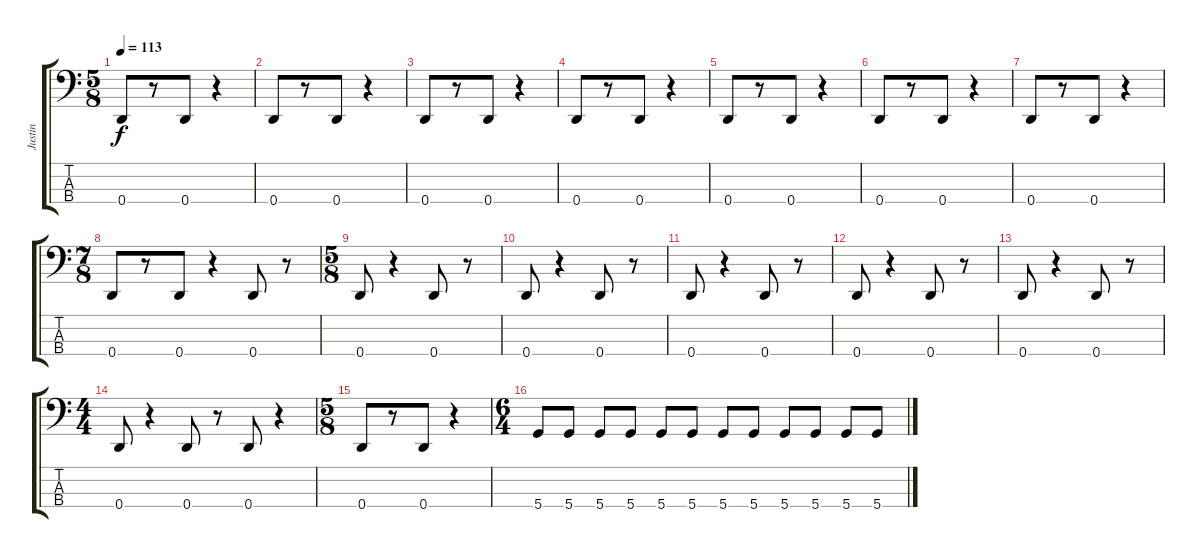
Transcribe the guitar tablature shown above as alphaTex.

\track ("Justin" "Justin") {instrument electricbassfinger}
\staff {score tabs}
\tuning (G2 D2 A1 D1) {hide}
\ts (5 8)
\tempo 113
\clef f4
\ks c
0.4.8{dy f} r.8 0.4.8 r.4 |
0.4.8 r.8 0.4.8 r.4 |
0.4.8 r.8 0.4.8 r.4 |
0.4.8 r.8 0.4.8 r.4 |
0.4.8 r.8 0.4.8 r.4 |
0.4.8 r.8 0.4.8 r.4 |
0.4.8 r.8 0.4.8 r.4 |
\ts (7 8)
0.4.8 r.8 0.4.8 r.4 0.4.8 r.8 |
\ts (5 8)
0.4.8 r.4 0.4.8 r.8 |
0.4.8 r.4 0.4.8 r.8 |
0.4.8 r.4 0.4.8 r.8 |
0.4.8 r.4 0.4.8 r.8 |
0.4.8 r.4 0.4.8 r.8 |
\ts (4 4)
0.4.8 r.4 0.4.8 r.8 0.4.8 r.4 |
\ts (5 8)
0.4.8 r.8 0.4.8 r.4 |
\ts (6 4)
5.4.8 5.4.8 5.4.8 5.4.8 5.4.8 5.4.8 5.4.8 5.4.8 5.4.8 5.4.8 5.4.8 5.4.8
